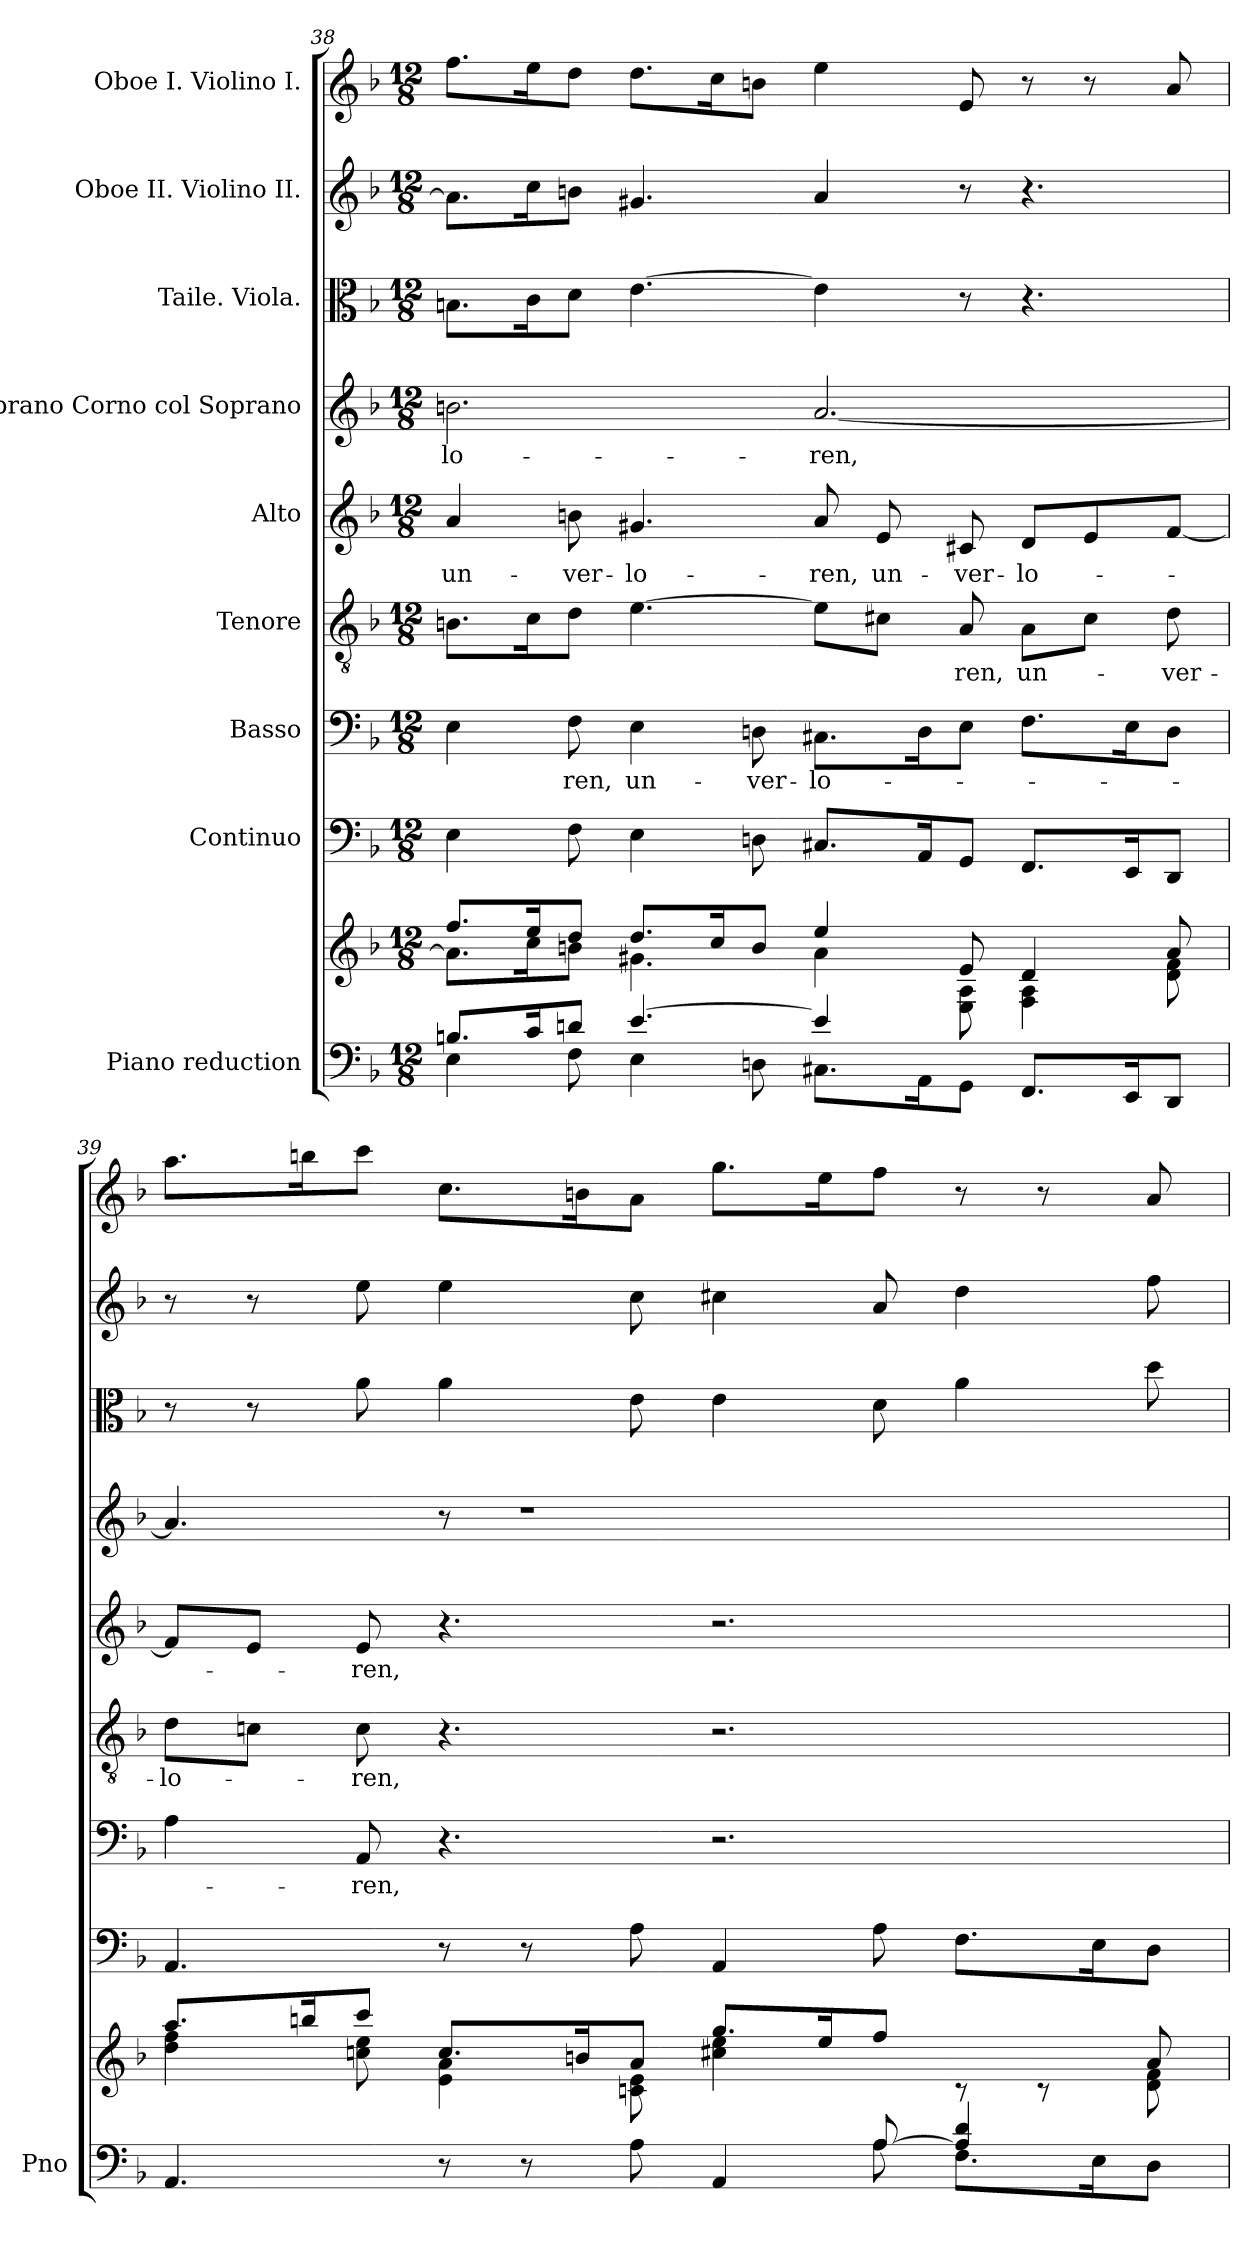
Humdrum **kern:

**kern	**kern	**kern	**kern	**text	**kern	**text	**kern	**text	**kern	**text	**kern	**kern	**kern
*part9	*part9	*part8	*part7	*part7	*part6	*part6	*part5	*part5	*part4	*part4	*part3	*part2	*part1
*staff10	*staff9	*staff8	*staff7	*staff7	*staff6	*staff6	*staff5	*staff5	*staff4	*staff4	*staff3	*staff2	*staff1
*I"Piano reduction	*	*I"Continuo	*I"Basso	*	*I"Tenore	*	*I"Alto	*	*I"Soprano Corno col Soprano	*	*I"Taile. Viola.	*I"Oboe II. Violino II.	*I"Oboe I. Violino I.
*I'Pno	*	*	*	*	*	*	*	*	*	*	*	*	*
!!LO:PB:g=z
*clefF4	*clefG2	*clefF4	*clefF4	*	*clefGv2	*	*clefG2	*	*clefG2	*	*clefC3	*clefG2	*clefG2
*k[b-]	*k[b-]	*k[b-]	*k[b-]	*	*k[b-]	*	*k[b-]	*	*k[b-]	*	*k[b-]	*k[b-]	*k[b-]
*M12/8	*M12/8	*M12/8	*M12/8	*	*M12/8	*	*M12/8	*	*M12/8	*	*M12/8	*M12/8	*M12/8
=38	=38	=38	=38	=38	=38	=38	=38	=38	=38	=38	=38	=38	=38
*^	*^	*	*	*	*	*	*	*	*	*	*	*	*
!	!	!	!	!	!	!	!	!	!	!LO:LY:b	!	!LO:LY:b	!	!	!
8.Bn/L	4E\	8.ff/L	8.a\L]	4E\	4E\	.	8.Bn\L	.	4a/	un-	2.bn\	-lo-	8.Bn\L	8.a\L]	8.ff\L
16c/K	.	16ee/K	16cc\K	.	.	.	16c\K	.	.	.	.	.	16c\K	16cc\K	16ee\K
!	!	!	!	!	!	!LO:LY:b	!	!	!	!LO:LY:b	!	!	!	!	!
8dn/J	8F\	8dd/J	8bn\J	8F\	8F\	-ren,	8d\J	.	8bn\	-ver-	.	.	8d\J	8bn\J	8dd\J
!	!	!	!	!	!	!LO:LY:b	!	!	!	!LO:LY:b	!	!	!	!	!
[4.e/	4E\	8.dd/L	4.g#X\	4E\	4E\	un-	[4.e\	.	4.g#X/	-lo-	.	.	[4.e\	4.g#X/	8.dd\L
.	.	16cc/K	.	.	.	.	.	.	.	.	.	.	.	.	16cc\K
!	!	!	!	!	!	!LO:LY:b	!	!	!	!	!	!	!	!	!
.	8Dn\	8b/J	.	8Dn\	8Dn\	-ver-	.	.	.	.	.	.	.	.	8bn\J
!	!	!	!	!	!	!LO:LY:b	!	!	!	!LO:LY:b	!	!LO:LY:b	!	!	!
4e/]	8.C#X\L	4ee/	4a\	8.C#X/L	8.C#X\L	-lo-	8e\L]	.	8a/	-ren,	[2.a/	-ren,	4e\]	4a/	4ee\
!	!	!	!	!	!	!	!	!	!	!LO:LY:b	!	!	!	!	!
.	.	.	.	.	.	.	8c#X\J	.	8e/	un-	.	.	.	.	.
.	16AA\K	.	.	16AA/K	16D\K	.	.	.	.	.	.	.	.	.	.
!	!	!	!	!	!	!	!	!LO:LY:b	!	!LO:LY:b	!	!	!	!	!
8ryy	8GG\J	8e/	8E\ 8A\	8GG/J	8E\J	.	8A/	-ren,	8c#X/	ver-	.	.	8r	8r	8e/
!	!	!	!	!	!	!	!	!LO:LY:b	!	!LO:LY:b	!	!	!	!	!
4.ryy	8.FF/L	4d/	4F\ 4A\	8.FF/L	8.F\L	.	8A\L	un-	8d/L	-lo-	.	.	4.r	4.r	8r
.	.	.	.	.	.	.	8c#\J	.	8e/	.	.	.	.	.	8r
.	16EE/K	.	.	16EE/K	16E\K	.	.	.	.	.	.	.	.	.	.
!	!	!	!	!	!	!	!	!LO:LY:b	!	!	!	!	!	!	!
.	8DD/J	8a/	8d\ 8f\	8DD/J	8D\J	.	8d\	-ver-	[8f/J	.	.	.	.	.	8a/
=39	=39	=39	=39	=39	=39	=39	=39	=39	=39	=39	=39	=39	=39	=39	=39
!	!	!	!	!	!	!	!	!LO:LY:b	!	!	!	!	!	!	!
1ryy	4.AA/	8.aa/L	4dd\ 4ff\	4.AA/	4A\	.	8d\L	-lo-	8f/L]	.	4.a/]	.	8r	8r	8.aa\L
.	.	.	.	.	.	.	8cn\J	.	8e/J	.	.	.	8r	8r	.
.	.	16bbn/K	.	.	.	.	.	.	.	.	.	.	.	.	16bbn\K
!	!	!	!	!	!	!LO:LY:b	!	!LO:LY:b	!	!LO:LY:b	!	!	!	!	!
.	.	8ccc/J	8ccn\ 8ee\	.	8AA/	-ren,	8c\	-ren,	8e/	-ren,	.	.	8a\	8ee\	8ccc\J
.	8r	8.cc/L	4e\ 4a\	8r	4.r	.	4.r	.	4.r	.	8r	.	4a\	4ee\	8.cc\L
.	8r	.	.	8r	.	.	.	.	.	.	1r	.	.	.	.
.	.	16bn/K	.	.	.	.	.	.	.	.	.	.	.	.	16bn\K
.	8A\	8a/J	8cn\ 8e\	8A\	.	.	.	.	.	.	.	.	8e\	8cc\	8a\J
.	4AA/	8.gg/L	4cc#X\ 4ee\	4AA/	2.r	.	2.r	.	2.r	.	.	.	4e\	4cc#X\	8.gg\L
.	.	16ee/K	.	.	.	.	.	.	.	.	.	.	.	.	16ee\K
[8A/	8A\	8ff/J	4.ryy	8A\	.	.	.	.	.	.	.	.	8d\	8a/	8ff\J
4A/] 4d/	8.F\L	8rc	.	8.F\L	.	.	.	.	.	.	.	.	4a\	4dd\	8r
.	.	8rc	.	.	.	.	.	.	.	.	.	.	.	.	8r
.	16E\K	.	.	16E\K	.	.	.	.	.	.	.	.	.	.	.
8ryy	8D\J	8a/	8d\ 8f\	8D\J	.	.	.	.	.	.	.	.	8dd\	8ff\	8a/
*v	*v	*	*	*	*	*	*	*	*	*	*	*	*	*	*
*	*v	*v	*	*	*	*	*	*	*	*	*	*	*	*
=	=	=	=	=	=	=	=	=	=	=	=	=	=
*-	*-	*-	*-	*-	*-	*-	*-	*-	*-	*-	*-	*-	*-
